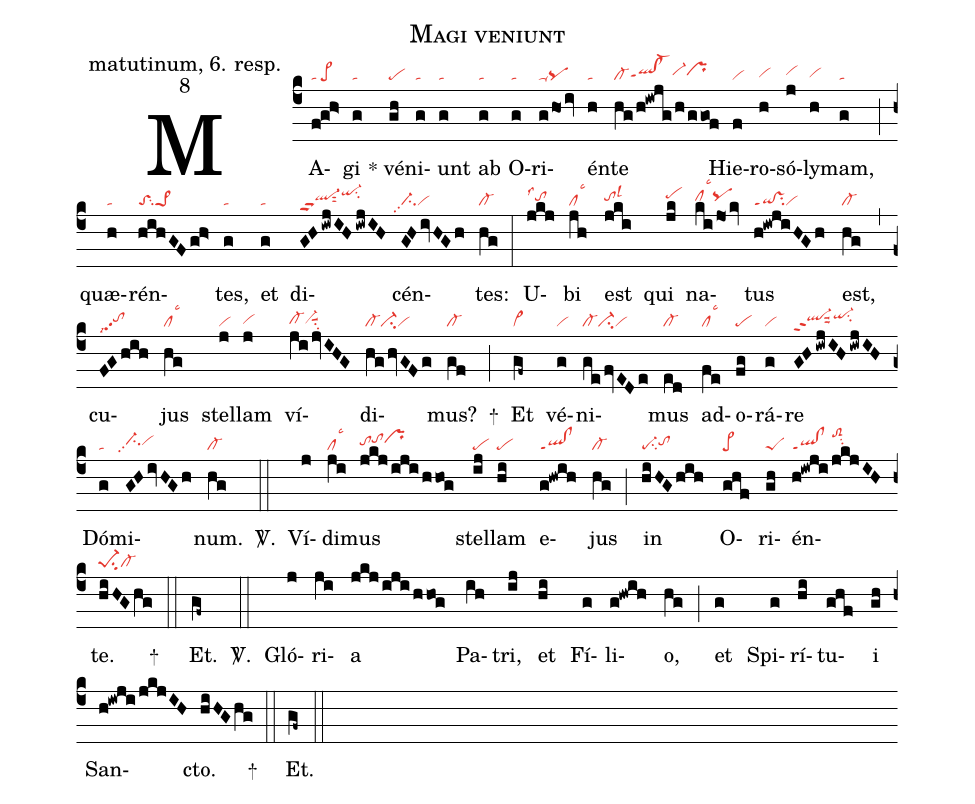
name: Magi veniunt;
office-part: matutinum, 6. resp.;
mode: 8;
nabc-lines: 1;
%%
(c4)
MA(fgh>|ta/pe>)gi(g|ta) * {vé}(gh|pe)ni(g|ta)unt(g|ta) ab(g|ta) O(g|ta)ri(gho<iv|ta-pq)én(h|ta)te(hg/h!iwjg/h/g/gof|cl-qlhg!cl-hgppt1vi-hhprhh) Hie(f|vi)ro(h|vihg)só(j|vihh)ly(h|vihg)mam,(g|ta) (;)
quæ(h|ta)rén(hihGFgh>|toSsu2pe>1)tes,(g|ta) et(g|ta) di(GH/iwjIH/iwjIH|ql-hhppu2sut2qi-hjsu2)cén(GHivHGh|ci-pp2vi)tes:(hg|cl-) (:)
U(jkj|tohhlss1)bi(jh|cllsc3) est(jki|tohhlsl3) qui(jk|pehi) na(ki/jo<kv|clhhlsc3pqhh)tus(h!iwjiHGh|qi!vsppt1su2vi) est,(hg|cl-) (,)
cu(FGhih|tohhpp2lsi7)jus(hg|cllsc3) stel(j|vi)lam(j|vihg) ví(ji/jvIHG|cl-hgvi-hgsuu1su2)di(hg/hvGFg|cl-ci-vi)mus?(gf|cl-) +(;)
Et(gf~|vi>) vé(g|vi)ni(ge/fvEDe|cl-ci-vi)mus(ed|cl-) ad(fe|cllsc3)o(fg|pe)rá(g|vi)re(GH/iwjIH/iwjIH|ql-hhppt2suu2qi-hisu2) Dó(g|ta)mi(GHivHGh|ci-hhpp2vihh)num.(hg|cl-) <sp>V/</sp>.(::)
Ví(j)di(ji|cllsc3)mus(jkj/iji/hhog|tohhtohiprhi) stel(ij|pe)lam(hi|pe) e(g!hwih|ql!clppt1)jus(hg|cl-) (;)
in(hiHGhih|pe-su2tohh) O(ghf|pe>)ri(gh|peS)én(h!iwji/jkjIH|ql!clppt1/toS2hksu2)te.(hiHGhg|pe-1su2cl-) +(::)
Et.(gf~) <sp>V/</sp>.(::)
Gló(j)ri(ji)a(jkj/iji/hhog) Pa(ih)tri,(ij) et(hi) Fí(g)li(g!hwih)o,(hg) (;)
et(g) Spi(g)rí(hi)tu(ghf)i(gh) San(h!iwji/jkjIH)cto.(hiHGhg) +(::)
Et.(gf~) (::)
